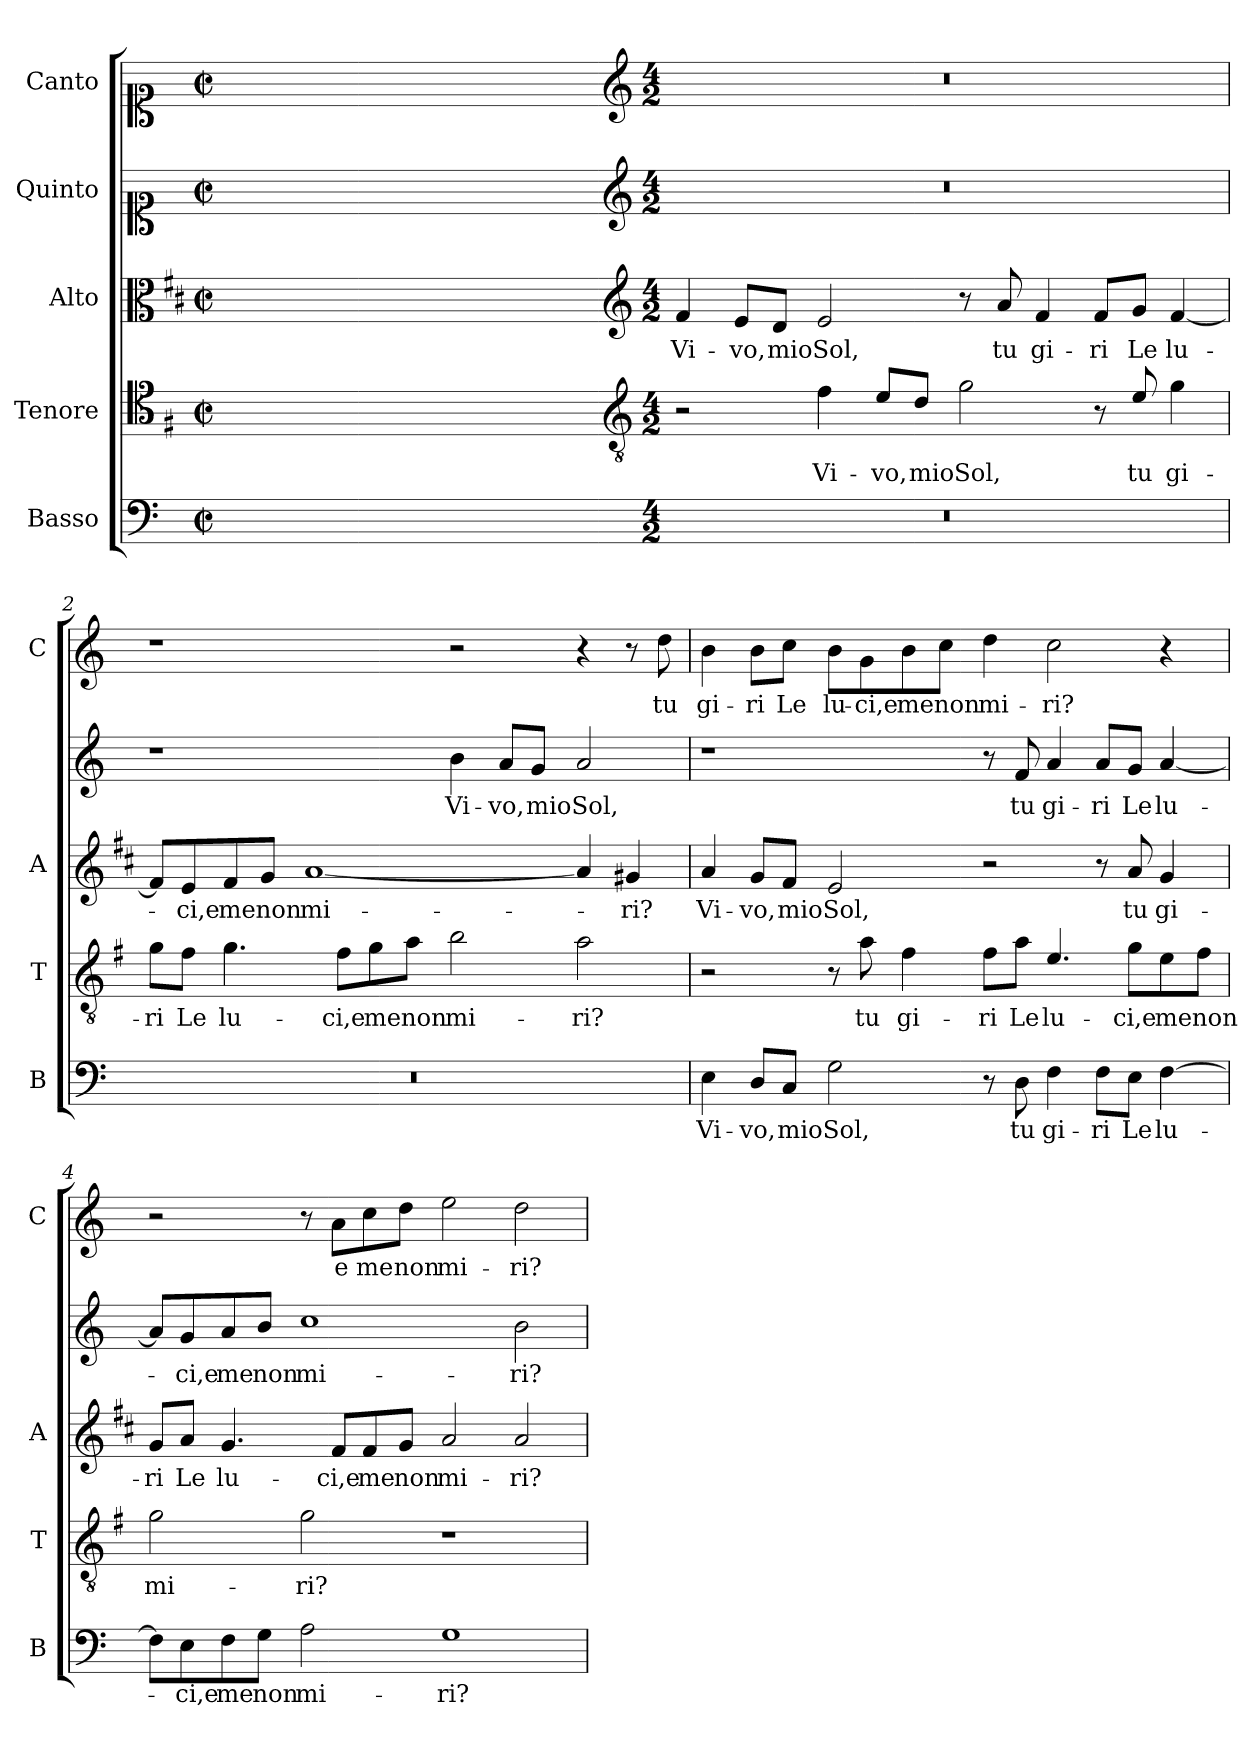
**kern	**text	**kern	**text	**kern	**text	**kern	**text	**kern	**text
*part5	*part5	*part4	*part4	*part3	*part3	*part2	*part2	*part1	*part1
*staff5	*staff5	*staff4	*staff4	*staff3	*staff3	*staff2	*staff2	*staff1	*staff1
*I"Basso	*	*I"Tenore	*	*I"Alto	*	*I"Quinto	*	*I"Canto	*
*I'B	*	*I'T	*	*I'A	*	*	*	*I'C	*
*clefF4	*	*clefC4	*	*clefC3	*	*clefC1	*	*clefC1	*
*	*	*ITrd4c7	*	*ITrd1c2	*	*	*	*	*
*k[]	*	*k[]	*	*k[]	*	*k[]	*	*k[]	*
*C:	*	*C:	*	*C:	*	*C:	*	*C:	*
*M2/2	*	*M2/2	*	*M2/2	*	*M2/2	*	*M2/2	*
*met(c|)	*	*met(c|)	*	*met(c|)	*	*met(c|)	*	*met(c|)	*
=	=	=	=	=	=	=	=	=	=
1ryy	.	1ryy	.	1ryy	.	1ryy	.	1ryy	.
=1X-	=1X-	=1X-	=1X-	=1X-	=1X-	=1X-	=1X-	=1X-	=1X-
4ryy	.	4ryy	.	4ryy	.	4ryy	.	4ryy	.
4ryy	.	4ryy	.	4ryy	.	4ryy	.	4ryy	.
4ryy	.	4ryy	.	4ryy	.	4ryy	.	4ryy	.
4ryy	.	4ryy	.	4ryy	.	4ryy	.	4ryy	.
=1-	=1-	=1-	=1-	=1-	=1-	=1-	=1-	=1-	=1-
*	*	*clefGv2	*	*clefG2	*	*clefG2	*	*clefG2	*
*M4/2	*	*M4/2	*	*M4/2	*	*M4/2	*	*M4/2	*
!	!	!	!	!	!LO:LY:b	!	!	!	!
0r	.	2r	.	4e/	Vi-	0r	.	0r	.
!	!	!	!	!	!LO:LY:b	!	!	!	!
.	.	.	.	8d/L	-vo,	.	.	.	.
!	!	!	!	!	!LO:LY:b	!	!	!	!
.	.	.	.	8c/J	mio	.	.	.	.
!	!	!	!LO:LY:b	!	!LO:LY:b	!	!	!	!
.	.	4B\	Vi-	2d/	Sol,	.	.	.	.
!	!	!	!LO:LY:b	!	!	!	!	!	!
.	.	8A/L	-vo,	.	.	.	.	.	.
!	!	!	!LO:LY:b	!	!	!	!	!	!
.	.	8G/J	mio	.	.	.	.	.	.
!	!	!	!LO:LY:b	!	!	!	!	!	!
.	.	2c\	Sol,	8r	.	.	.	.	.
!	!	!	!	!	!LO:LY:b	!	!	!	!
.	.	.	.	8g/	tu	.	.	.	.
!	!	!	!	!	!LO:LY:b	!	!	!	!
.	.	.	.	4e/	gi-	.	.	.	.
!	!	!	!	!	!LO:LY:b	!	!	!	!
.	.	8r	.	8e/L	-ri	.	.	.	.
!	!	!	!LO:LY:b	!	!LO:LY:b	!	!	!	!
.	.	8A/	tu	8f/J	Le	.	.	.	.
!	!	!	!LO:LY:b	!	!LO:LY:b	!	!	!	!
.	.	4c\	gi-	[4e/	lu-	.	.	.	.
=2	=2	=2	=2	=2	=2	=2	=2	=2	=2
!	!	!	!LO:LY:b	!	!	!	!	!	!
0r	.	8c\L	-ri	8e/L]	.	1r	.	1r	.
!	!	!	!LO:LY:b	!	!LO:LY:b	!	!	!	!
.	.	8B\J	Le	8d/	-ci,e	.	.	.	.
!	!	!	!LO:LY:b	!	!LO:LY:b	!	!	!	!
.	.	4.c\	lu-	8e/	me	.	.	.	.
!	!	!	!	!	!LO:LY:b	!	!	!	!
.	.	.	.	8f/J	non	.	.	.	.
!	!	!	!	!	!LO:LY:b	!	!	!	!
.	.	.	.	[1g	mi-	.	.	.	.
!	!	!	!LO:LY:b	!	!	!	!	!	!
.	.	8B\L	-ci,e	.	.	.	.	.	.
!	!	!	!LO:LY:b	!	!	!	!	!	!
.	.	8c\	me	.	.	.	.	.	.
!	!	!	!LO:LY:b	!	!	!	!	!	!
.	.	8d\J	non	.	.	.	.	.	.
!	!	!	!LO:LY:b	!	!	!	!LO:LY:b	!	!
.	.	2e\	mi-	.	.	4b\	Vi-	2r	.
!	!	!	!	!	!	!	!LO:LY:b	!	!
.	.	.	.	.	.	8a/L	-vo,	.	.
!	!	!	!	!	!	!	!LO:LY:b	!	!
.	.	.	.	.	.	8g/J	mio	.	.
!	!	!	!LO:LY:b	!	!	!	!LO:LY:b	!	!
.	.	2d\	-ri?	4g/]	.	2a/	Sol,	4r	.
!	!	!	!	!	!LO:LY:b	!	!	!	!
.	.	.	.	4f#X/	-ri?	.	.	8r	.
!	!	!	!	!	!	!	!	!	!LO:LY:b
.	.	.	.	.	.	.	.	8dd\	tu
!!LO:LB:g=z
=3	=3	=3	=3	=3	=3	=3	=3	=3	=3
!	!LO:LY:b	!	!	!	!LO:LY:b	!	!	!	!LO:LY:b
4E\	Vi-	2r	.	4g/	Vi-	1r	.	4b\	gi-
!	!LO:LY:b	!	!	!	!LO:LY:b	!	!	!	!LO:LY:b
8D/L	-vo,	.	.	8f/L	-vo,	.	.	8b\L	-ri
!	!LO:LY:b	!	!	!	!LO:LY:b	!	!	!	!LO:LY:b
8C/J	mio	.	.	8e/J	mio	.	.	8cc\J	Le
!	!LO:LY:b	!	!	!	!LO:LY:b	!	!	!	!LO:LY:b
2G\	Sol,	8r	.	2d/	Sol,	.	.	8b\L	lu-
!	!	!	!LO:LY:b	!	!	!	!	!	!LO:LY:b
.	.	8d\	tu	.	.	.	.	8g\	-ci,e
!	!	!	!LO:LY:b	!	!	!	!	!	!LO:LY:b
.	.	4B\	gi-	.	.	.	.	8b\	me
!	!	!	!	!	!	!	!	!	!LO:LY:b
.	.	.	.	.	.	.	.	8cc\J	non
!	!	!	!LO:LY:b	!	!	!	!	!	!LO:LY:b
8r	.	8B\L	-ri	2r	.	8r	.	4dd\	mi-
!	!LO:LY:b	!	!LO:LY:b	!	!	!	!LO:LY:b	!	!
8D\	tu	8d\J	Le	.	.	8f/	tu	.	.
!	!LO:LY:b	!	!LO:LY:b	!	!	!	!LO:LY:b	!	!LO:LY:b
4F\	gi-	4.A/	lu-	.	.	4a/	gi-	2cc\	-ri?
!	!LO:LY:b	!	!	!	!	!	!LO:LY:b	!	!
8F\L	-ri	.	.	8r	.	8a/L	-ri	.	.
!	!LO:LY:b	!	!LO:LY:b	!	!LO:LY:b	!	!LO:LY:b	!	!
8E\J	Le	8c\L	-ci,e	8g/	tu	8g/J	Le	.	.
!	!LO:LY:b	!	!LO:LY:b	!	!LO:LY:b	!	!LO:LY:b	!	!
[4F\	lu-	8A\	me	4f/	gi-	[4a/	lu-	4r	.
!	!	!	!LO:LY:b	!	!	!	!	!	!
.	.	8B\J	non	.	.	.	.	.	.
=4	=4	=4	=4	=4	=4	=4	=4	=4	=4
!	!	!	!LO:LY:b	!	!LO:LY:b	!	!	!	!
8F\L]	.	2c\	mi-	8f/L	-ri	8a/L]	.	2r	.
!	!LO:LY:b	!	!	!	!LO:LY:b	!	!LO:LY:b	!	!
8E\	-ci,e	.	.	8g/J	Le	8g/	-ci,e	.	.
!	!LO:LY:b	!	!	!	!LO:LY:b	!	!LO:LY:b	!	!
8F\	me	.	.	4.f/	lu-	8a/	me	.	.
!	!LO:LY:b	!	!	!	!	!	!LO:LY:b	!	!
8G\J	non	.	.	.	.	8b/J	non	.	.
!	!LO:LY:b	!	!LO:LY:b	!	!	!	!LO:LY:b	!	!
2A\	mi-	2c\	-ri?	.	.	1cc	mi-	8r	.
!	!	!	!	!	!LO:LY:b	!	!	!	!LO:LY:b
.	.	.	.	8e/L	-ci,e	.	.	8a\L	e
!	!	!	!	!	!LO:LY:b	!	!	!	!LO:LY:b
.	.	.	.	8e/	me	.	.	8cc\	me
!	!	!	!	!	!LO:LY:b	!	!	!	!LO:LY:b
.	.	.	.	8f/J	non	.	.	8dd\J	non
!	!LO:LY:b	!	!	!	!LO:LY:b	!	!	!	!LO:LY:b
1G	-ri?	1r	.	2g/	mi-	.	.	2ee\	mi-
!	!	!	!	!	!LO:LY:b	!	!LO:LY:b	!	!LO:LY:b
.	.	.	.	2g/	-ri?	2b\	-ri?	2dd\	-ri?
=	=	=	=	=	=	=	=	=	=
*-	*-	*-	*-	*-	*-	*-	*-	*-	*-
